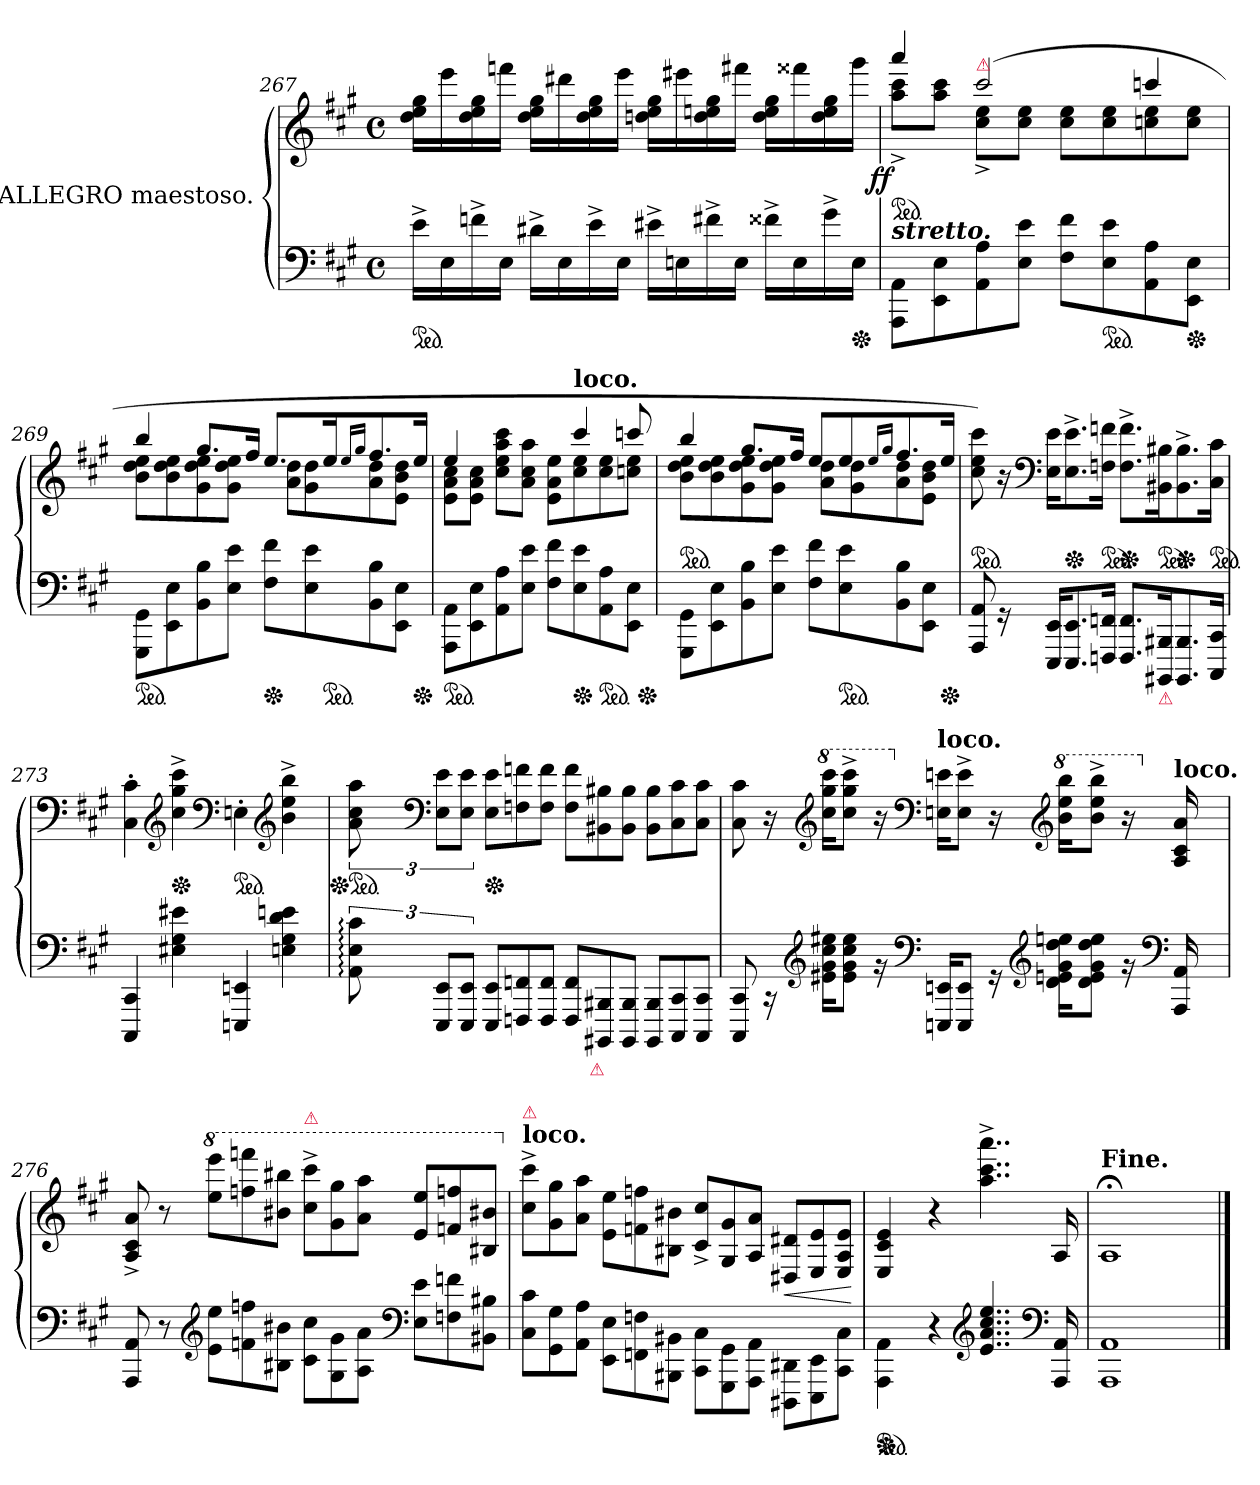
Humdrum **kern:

**kern	**kern	**dynam
*part1	*part1	*part1
*staff2	*staff1	*staff1/2
*I"ALLEGRO maestoso.	*	*
*clefF4	*clefG2	*
*k[f#c#g#]	*k[f#c#g#]	*
*M4/4	*M4/4	*
*met(c)	*met(c)	*
*ped	*	*
=267	=267	=267
16e^>LL	16dd 16ee 16gg#LL	.
16E	16eee	.
16fn^>	16dd 16ee 16gg#	.
16EJJ	16fffnJJ	.
16d#X^>LL	16dd 16ee 16gg#LL	.
16E	16ddd#X	.
16e^>	16dd 16ee 16gg#	.
16EJJ	16eeeJJ	.
16e#X^>LL	16ddn 16ee 16gg#LL	.
16En	16eee#X	.
16f#X^>	16dd 16een 16gg#	.
16EJJ	16fff#XJJ	.
16f##X^>LL	16dd 16ee 16gg#LL	.
16E	16fff##X	.
16g#^>	16dd 16ee 16gg#	.
*Xped	*	*
16EJJ	16ggg#JJ	.
=268	=268	=268
*	*^	*
!	!LO:TX:a:color=crimson:t=⚠	!	!
!LO:TX:a:Bi:t=stretto.	!	!	!
!	!	!	!LO:DY:b:rj
*	*ped	*	*
8AAA\ 8AA\L	4aaa	8aa^< 8ccc#^<L	ff
8EE\ 8E\	.	8aa 8ccc#J	.
!	!LO:TX:a:color=crimson:t=⚠	!	!
8AA\ 8A\	(>2ccc#	8cc#^< 8ee^<L	.
8E\ 8e\J	.	8cc# 8eeJ	.
8F#\ 8f#\L	.	8cc# 8eeL	.
*ped	*	*	*
8E\ 8e\	.	8cc# 8ee	.
8AA\ 8A\	4cccn	8ccn 8ee	.
*Xped	*	*	*
8EE\ 8E\J	.	8cc 8eeJ	.
=269	=269	=269	=269
*ped	*	*	*
8GGG#\ 8GG#\L	4bb	8b 8dd 8eeL	.
8EE\ 8E\	.	8b 8dd 8ee	.
8BB\ 8B\	8.gg#L	8g# 8dd 8ee	.
8E\ 8e\J	.	8g# 8dd 8eeJ	.
.	16ff#Jk	.	.
*Xped	*	*	*
8F#\ 8f#\L	8.eeL	8a 8ddL	.
8E\ 8e\	.	8g# 8dd	.
*ped	*	*	*
.	16eeK	.	.
.	16qqee/LL	.	.
.	16qqgg#/JJ	.	.
8BB\ 8B\	8.ff#	8a 8dd	.
8EE\ 8E\J	.	8e 8b 8ddJ	.
*Xped	*	*	*
.	16eeJk	.	.
=270	=270	=270	=270
*ped	*	*	*
8AAA\ 8AA\L	4ee	8e 8a 8cc#L	.
8EE\ 8E\	.	8e 8a 8cc#J	.
*	*8va	*	*
8AA\ 8A\	4ryy	8ccc# 8eee 8aaa 8cccc#L	.
8E\ 8e\J	.	8aa 8ccc# 8aaaJ	.
8F# 8f#L	8ryy	8ee 8aa 8eeeL	.
*	*X8va	*	*
!	!LO:TX:a:B:t=loco.	!	!
*Xped	*	*	*
8E 8e	4ccc#	8cc# 8ee	.
*ped	*	*	*
8AA 8A	.	8cc# 8ee	.
8EE 8EJ	8cccn	8ccn 8eeJ	.
*Xped	*	*	*
=271	=271	=271	=271
*	*ped	*	*
8GGG#\ 8GG#\L	4bb	8b 8dd 8eeL	.
8EE\ 8E\	.	8b 8dd 8ee	.
8BB\ 8B\	8.gg#L	8g# 8dd 8ee	.
8E\ 8e\J	.	8g# 8dd 8eeJ	.
.	16ff#Jk	.	.
8F# 8f#L	8eeL	8a 8ddL	.
*ped	*	*	*
8E 8e	8ee	8g# 8dd	.
.	16qqee/LL	.	.
.	16qqgg#/JJ	.	.
8BB 8B	8.ff#	8a 8dd	.
8EE 8EJ	.	8e 8b 8ddJ	.
*Xped	*	*	*
.	16eeJk	.	.
*	*v	*v	*
=272	=272	=272
*	*ped	*
8AAA 8AA	8cc# 8ee 8ccc#)	.
16rGG	16r	.
*	*clefF4	*
16EEE 16EEKL	16E 16eKL	.
*	*Xped	*
8.EEE 8.EE	8.E^> 8.e^>	.
*	*ped	*
16FFFn 16FFnJk	16Fn 16fnJk	.
*	*Xped	*
8.FFF 8.FFL	8.F^> 8.f^>L	.
!LO:TX:b:color=crimson:t=⚠	!	!
*	*ped	*
16BBBB#X 16BBB#XK	16BB#X 16B#XK	.
*	*Xped	*
8.BBBB# 8.BBB#	8.BB#^> 8.B#^>	.
*	*ped	*
16CCC# 16CC#Jk	16C# 16c#Jk	.
=273	=273	=273
4CCC# 4CC#	4C#'> 4c#'>	.
*	*clefG2	*
*	*Xped	*
4E#X 4G# 4e#X	4cc#^< 4gg#^< 4ccc#^<	.
*	*clefF4	*
*	*ped	*
4EEEn 4EEn	4En'>	.
*	*clefG2	*
4En 4G# 4d 4en	4b^< 4ee^< 4bb^<	.
=274	=274	=274
*	*Xped	*
*	*ped	*
12AA: 12E: 12c#:	12a 12cc# 12aa	.
*	*clefF4	*
12EEE 12EEL	12E 12eL	.
12EEE 12EEJ	12E 12eJ	.
*Xtuplet	*Xtuplet	*
*	*Xped	*
12EEE 12EEL	12E 12eL	.
12FFFn 12FFn	12Fn 12fn	.
12FFF 12FFJ	12F 12fJ	.
12FFF 12FFL	12F 12fL	.
!LO:TX:b:color=crimson:t=⚠	!	!
12BBBB#X 12BBB#X	12BB#X 12B#X	.
12BBBB# 12BBB#J	12BB# 12B#J	.
12BBBB# 12BBB#L	12BB# 12B#L	.
12CCC# 12CC#	12C# 12c#	.
12CCC# 12CC#J	12C# 12c#J	.
=275	=275	=275
8CCC# 8CC#	8C# 8c#	.
16rCC	16r	.
*clefG2	*clefG2	*
*	*8va	*
16e#X\ 16g#\ 16cc#\ 16ee#X\KL	16ccc# 16ggg# 16cccc#KL	.
8e# 8g# 8cc# 8ee#J	8ccc#^< 8ggg#^< 8cccc#^<J	.
16rg	16r	.
*clefF4	*clefF4	*
*	*X8va	*
!	!LO:TX:a:B:t=loco.	!
16EEEn 16EEnKL	16En 16enKL	.
8EEE 8EEJ	8E^< 8e^<J	.
16rGG	16r	.
*clefG2	*clefG2	*
*	*8va	*
16d\ 16enji\ 16g#\ 16dd\ 16eenji\KL	16bb 16eee 16bbbKL	.
8d 8e 8g# 8dd 8eeJ	8bb^< 8eee^< 8bbb^<J	.
16rg	16r	.
*clefF4	*	*
*	*X8va	*
!	!LO:TX:a:B:t=loco.	!
16AAA 16AA	16A 16c# 16a	.
=276	=276	=276
8AAA 8AA	8A^< 8c#^< 8a^<	.
8r	8r	.
*clefG2	*	*
*	*8va	*
12e\ 12ee\L	12eee 12eeeeL	.
12fn\ 12ffn\	12fffn 12ffffn	.
12B#X\ 12b#X\J	12bb#X 12bbb#XJ	.
!	!LO:TX:a:color=crimson:t=⚠	!
12c#\ 12cc#\L	12ccc#^< 12cccc#^<L	.
12G#\ 12g#\	12gg# 12ggg#	.
12A\ 12a\J	12aa 12aaaJ	.
*clefF4	*	*
12E 12eL	12ee 12eeeL	.
12Fn 12fn	12ffn 12fffn	.
12BB#X 12B#XJ	12b#X 12bb#XJ	.
=277	=277	=277
*	*X8va	*
!	!LO:TX:a:B:t=loco.	!
!	!LO:TX:a:color=crimson:t=⚠	!
12C# 12c#L	12cc#^< 12ccc#^<L	.
12GG# 12G#	12g# 12gg#	.
12AA 12AJ	12a 12aaJ	.
12EE\ 12E\L	12e\ 12ee\L	.
12FFn\ 12Fn\	12fn\ 12ffn\	.
12BBB#X\ 12BB#X\J	12B#X\ 12b#X\J	.
12CC# 12C#L	12c#^< 12cc#^<L	.
12GGG#\ 12GG#\	12G#/ 12g#/	.
12AAA\ 12AA\J	12A/ 12a/J	.
12DDD#X 12DD#XL	12D#X 12d#XL	<
12EEE\ 12EE\	12E/ 12e/	.
12CC#\ 12C#\J	12E/ 12A/ 12e/J	.
.	.	[
=278	=278	=278
*ped	*	*
*Xped	*	*
4AAA\ 4AA\	4E/ 4c#/ 4e/	.
4r	4r	.
*clefG2	*	*
4..e 4..a 4..cc# 4..ee	4..aa^< 4..ccc#^< 4..aaa^<	.
*clefF4	*	*
16AAA 16AA	16A	.
=279	=279	=279
!	!LO:TX:a:B:t=Fine.	!
1AAA\ 1AA\	1A;</	.
==	==	==
*-	*-	*-
